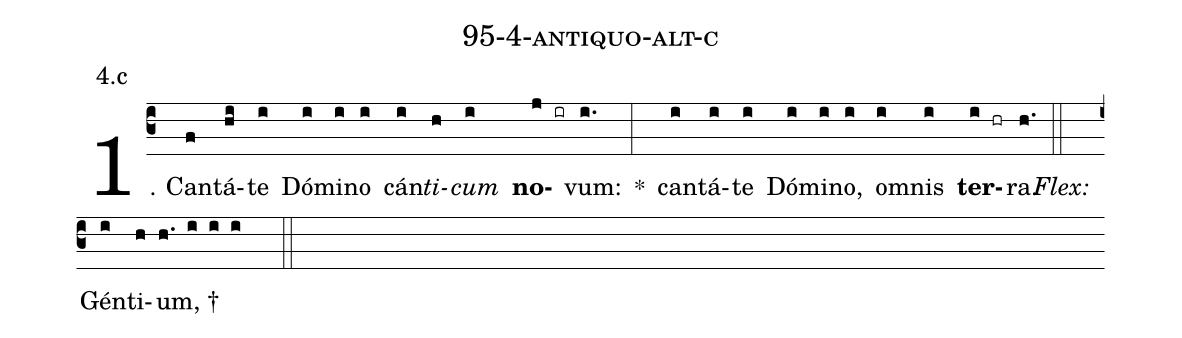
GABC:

name: 95-4-antiquo-alt-c;
annotation: 4.c;
%%
(c3)1. Can(f)tá(hi)te(i) Dó(i)mi(i)no(i) cán(i)<i>ti</i>(h)<i>cum</i>(i) <b>no</b>(j ir)vum:(i.) *(:) can(i)tá(i)te(i) Dó(i)mi(i)no,(i) om(i)nis(i) <b>ter</b>(i hr)ra.(h.) (::)
<i>Flex:</i>()  Gén(i)ti(h)um, †(h. i i i  ::)
